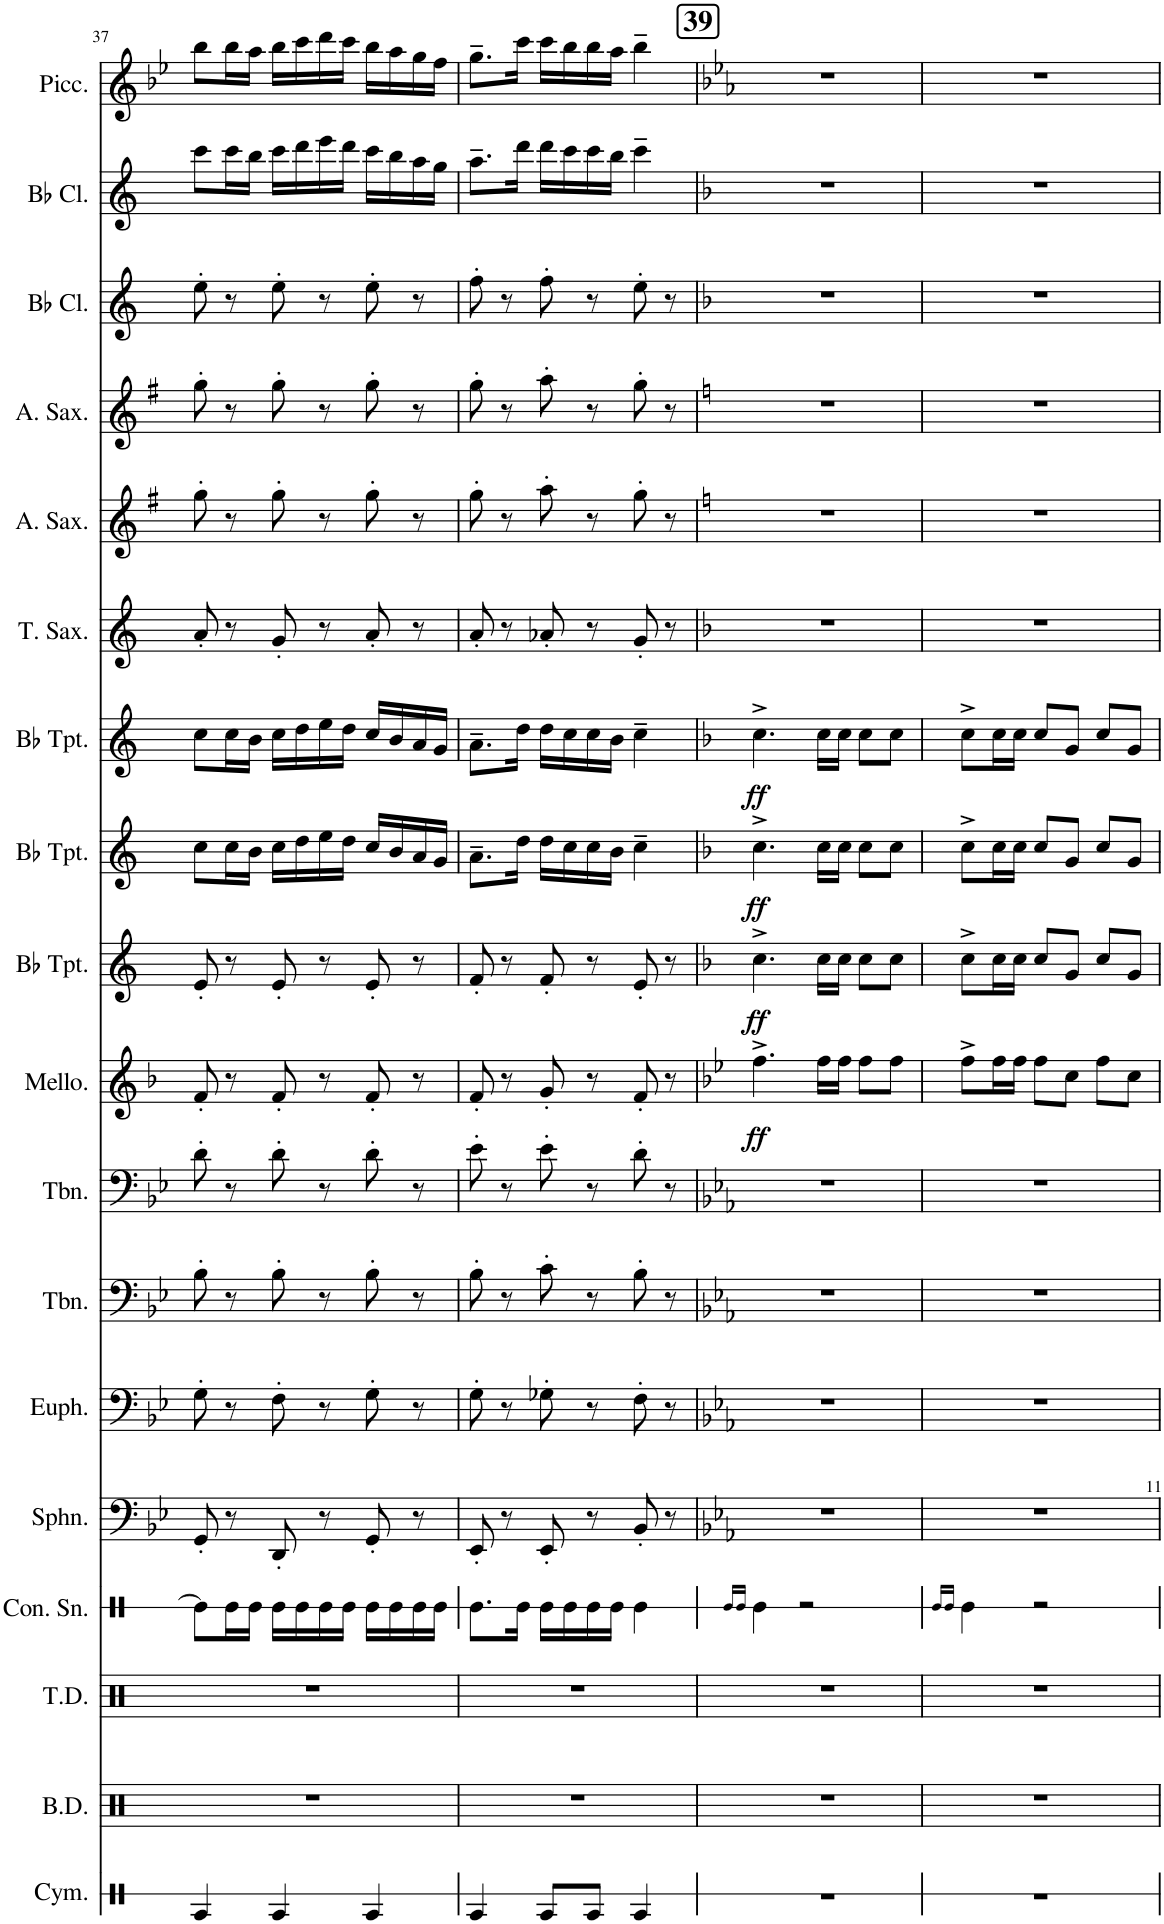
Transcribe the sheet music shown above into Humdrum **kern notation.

**kern	**kern	**kern	**kern	**kern	**kern	**kern	**kern	**kern	**dynam	**kern	**dynam	**kern	**dynam	**kern	**dynam	**kern	**kern	**kern	**kern	**kern	**kern
*part18	*part17	*part16	*part15	*part14	*part13	*part12	*part11	*part10	*part10	*part9	*part9	*part8	*part8	*part7	*part7	*part6	*part5	*part4	*part3	*part2	*part1
*staff18	*staff17	*staff16	*staff15	*staff14	*staff13	*staff12	*staff11	*staff10	*staff10	*staff9	*staff9	*staff8	*staff8	*staff7	*staff7	*staff6	*staff5	*staff4	*staff3	*staff2	*staff1
*I"Cymbals	*I"Bass Drums	*I"Tenor Drums	*I"Concert Snare Drum	*I"Sousaphone	*I"Euphonium	*I"Trombone	*I"Trombone	*I"Mellophone	*	*I"Bb Trumpet	*	*I"Bb Trumpet	*	*I"Bb Trumpet	*	*I"Tenor Saxophone	*I"Alto Saxophone	*I"Alto Saxophone	*I"Bb Clarinet	*I"Bb Clarinet	*I"Piccolo
*I'Cym.	*I'B.D.	*I'T.D.	*I'Con. Sn.	*I'Sphn.	*I'Euph.	*I'Tbn.	*I'Tbn.	*I'Mello.	*	*I'Bb Tpt.	*	*I'Bb Tpt.	*	*I'Bb Tpt.	*	*I'T. Sax.	*I'A. Sax.	*I'A. Sax.	*I'Bb Cl.	*I'Bb Cl.	*I'Picc.
!!LO:PB:g=z
*clefX	*clefX	*clefX	*clefX	*clefF4	*clefF4	*clefF4	*clefF4	*clefG2	*	*clefG2	*	*clefG2	*	*clefG2	*	*clefG2	*clefG2	*clefG2	*clefG2	*clefG2	*clefG2
*	*	*	*	*	*	*	*	*Trd4c7	*	*Trd1c2	*	*Trd1c2	*	*Trd1c2	*	*Trd8c14	*Trd5c9	*Trd5c9	*Trd1c2	*Trd1c2	*Trd-7c-12
*k[]	*k[]	*k[]	*k[]	*k[b-e-]	*k[b-e-]	*k[b-e-]	*k[b-e-]	*k[b-]	*	*k[]	*	*k[]	*	*k[]	*	*k[]	*k[f#]	*k[f#]	*k[]	*k[]	*k[b-e-]
*M3/4	*M3/4	*M3/4	*M3/4	*M3/4	*M3/4	*M3/4	*M3/4	*M3/4	*	*M3/4	*	*M3/4	*	*M3/4	*	*M3/4	*M3/4	*M3/4	*M3/4	*M3/4	*M3/4
=37	=37	=37	=37	=37	=37	=37	=37	=37	=37	=37	=37	=37	=37	=37	=37	=37	=37	=37	=37	=37	=37
4RA/	2.r	2.r	8Re\L]	8GG'/	8G'\	8B-'\	8d'\	8f'/	.	8e'/	.	8cc\L	.	8cc\L	.	8a'/	8gg'\	8gg'\	8ee'\	8ccc\L	8bb-\L
.	.	.	16Re\L	8r	8r	8r	8r	8r	.	8r	.	16cc\L	.	16cc\L	.	8r	8r	8r	8r	16ccc\L	16bb-\L
.	.	.	16Re\JJ	.	.	.	.	.	.	.	.	16b\JJ	.	16b\JJ	.	.	.	.	.	16bb\JJ	16aa\JJ
4RA/	.	.	16Re\LL	8DD'/	8F'\	8B-'\	8d'\	8f'/	.	8e'/	.	16cc\LL	.	16cc\LL	.	8g'/	8gg'\	8gg'\	8ee'\	16ccc\LL	16bb-\LL
.	.	.	16Re\	.	.	.	.	.	.	.	.	16dd\	.	16dd\	.	.	.	.	.	16ddd\	16ccc\
.	.	.	16Re\	8r	8r	8r	8r	8r	.	8r	.	16ee\	.	16ee\	.	8r	8r	8r	8r	16eee\	16ddd\
.	.	.	16Re\JJ	.	.	.	.	.	.	.	.	16dd\JJ	.	16dd\JJ	.	.	.	.	.	16ddd\JJ	16ccc\JJ
4RA/	.	.	16Re\LL	8GG'/	8G'\	8B-'\	8d'\	8f'/	.	8e'/	.	16cc/LL	.	16cc/LL	.	8a'/	8gg'\	8gg'\	8ee'\	16ccc\LL	16bb-\LL
.	.	.	16Re\	.	.	.	.	.	.	.	.	16b/	.	16b/	.	.	.	.	.	16bb\	16aa\
.	.	.	16Re\	8r	8r	8r	8r	8r	.	8r	.	16a/	.	16a/	.	8r	8r	8r	8r	16aa\	16gg\
.	.	.	16Re\JJ	.	.	.	.	.	.	.	.	16g/JJ	.	16g/JJ	.	.	.	.	.	16gg\JJ	16ff\JJ
=38	=38	=38	=38	=38	=38	=38	=38	=38	=38	=38	=38	=38	=38	=38	=38	=38	=38	=38	=38	=38	=38
4RA/	2.r	2.r	8.Re\L	8EE-'/	8G'\	8B-'\	8e-'\	8f'/	.	8f'/	.	8.a~\L	.	8.a~\L	.	8a'/	8gg'\	8gg'\	8ff'\	8.aa~\L	8.gg~\L
.	.	.	.	8r	8r	8r	8r	8r	.	8r	.	.	.	.	.	8r	8r	8r	8r	.	.
.	.	.	16Re\Jk	.	.	.	.	.	.	.	.	16dd\Jk	.	16dd\Jk	.	.	.	.	.	16ddd\Jk	16ccc\Jk
8RA/L	.	.	16Re\LL	8EE-'/	8G-X'\	8c'\	8e-'\	8g'/	.	8f'/	.	16dd\LL	.	16dd\LL	.	8a-X'/	8aa'\	8aa'\	8ff'\	16ddd\LL	16ccc\LL
.	.	.	16Re\	.	.	.	.	.	.	.	.	16cc\	.	16cc\	.	.	.	.	.	16ccc\	16bb-\
8RA/J	.	.	16Re\	8r	8r	8r	8r	8r	.	8r	.	16cc\	.	16cc\	.	8r	8r	8r	8r	16ccc\	16bb-\
.	.	.	16Re\JJ	.	.	.	.	.	.	.	.	16b\JJ	.	16b\JJ	.	.	.	.	.	16bb\JJ	16aa\JJ
4RA/	.	.	4Re\	8BB-'/	8F'\	8B-'\	8d'\	8f'/	.	8e'/	.	4cc~\	.	4cc~\	.	8g'/	8gg'\	8gg'\	8ee'\	4ccc~\	4bb-~\
.	.	.	.	8r	8r	8r	8r	8r	.	8r	.	.	.	.	.	8r	8r	8r	8r	.	.
!!LO:REH:place=s1:a:B:cj:fs=14:t=39
=39	=39	=39	=39	=39	=39	=39	=39	=39	=39	=39	=39	=39	=39	=39	=39	=39	=39	=39	=39	=39	=39
.	.	.	16qRe/LL	.	.	.	.	.	.	.	.	.	.	.	.	.	.	.	.	.	.
.	.	.	16qRe/JJ	.	.	.	.	.	.	.	.	.	.	.	.	.	.	.	.	.	.
*	*	*	*	*k[b-e-a-]	*k[b-e-a-]	*k[b-e-a-]	*k[b-e-a-]	*k[b-e-]	*	*k[b-]	*	*k[b-]	*	*k[b-]	*	*k[b-]	*k[]	*k[]	*k[b-]	*k[b-]	*k[b-e-a-]
!	!	!	!	!	!	!	!	!	!LO:DY:b	!	!LO:DY:b	!	!LO:DY:b	!	!LO:DY:b	!	!	!	!	!	!
2.r	2.r	2.r	4Re\	2.r	2.r	2.r	2.r	4.ff^\	ff	4.cc^\	ff	4.cc^\	ff	4.cc^\	ff	2.r	2.r	2.r	2.r	2.r	2.r
.	.	.	2r	.	.	.	.	.	.	.	.	.	.	.	.	.	.	.	.	.	.
.	.	.	.	.	.	.	.	16ff\LL	.	16cc\LL	.	16cc\LL	.	16cc\LL	.	.	.	.	.	.	.
.	.	.	.	.	.	.	.	16ff\JJ	.	16cc\JJ	.	16cc\JJ	.	16cc\JJ	.	.	.	.	.	.	.
.	.	.	.	.	.	.	.	8ff\L	.	8cc\L	.	8cc\L	.	8cc\L	.	.	.	.	.	.	.
.	.	.	.	.	.	.	.	8ff\J	.	8cc\J	.	8cc\J	.	8cc\J	.	.	.	.	.	.	.
=40	=40	=40	=40	=40	=40	=40	=40	=40	=40	=40	=40	=40	=40	=40	=40	=40	=40	=40	=40	=40	=40
.	.	.	16qRe/LL	.	.	.	.	.	.	.	.	.	.	.	.	.	.	.	.	.	.
.	.	.	16qRe/JJ	.	.	.	.	.	.	.	.	.	.	.	.	.	.	.	.	.	.
2.r	2.r	2.r	4Re\	2.r	2.r	2.r	2.r	8ff^\L	.	8cc^\L	.	8cc^\L	.	8cc^\L	.	2.r	2.r	2.r	2.r	2.r	2.r
.	.	.	.	.	.	.	.	16ff\L	.	16cc\L	.	16cc\L	.	16cc\L	.	.	.	.	.	.	.
.	.	.	.	.	.	.	.	16ff\JJ	.	16cc\JJ	.	16cc\JJ	.	16cc\JJ	.	.	.	.	.	.	.
.	.	.	2r	.	.	.	.	8ff\L	.	8cc/L	.	8cc/L	.	8cc/L	.	.	.	.	.	.	.
.	.	.	.	.	.	.	.	8cc\J	.	8g/J	.	8g/J	.	8g/J	.	.	.	.	.	.	.
.	.	.	.	.	.	.	.	8ff\L	.	8cc/L	.	8cc/L	.	8cc/L	.	.	.	.	.	.	.
.	.	.	.	.	.	.	.	8cc\J	.	8g/J	.	8g/J	.	8g/J	.	.	.	.	.	.	.
=	=	=	=	=	=	=	=	=	=	=	=	=	=	=	=	=	=	=	=	=	=
*-	*-	*-	*-	*-	*-	*-	*-	*-	*-	*-	*-	*-	*-	*-	*-	*-	*-	*-	*-	*-	*-
